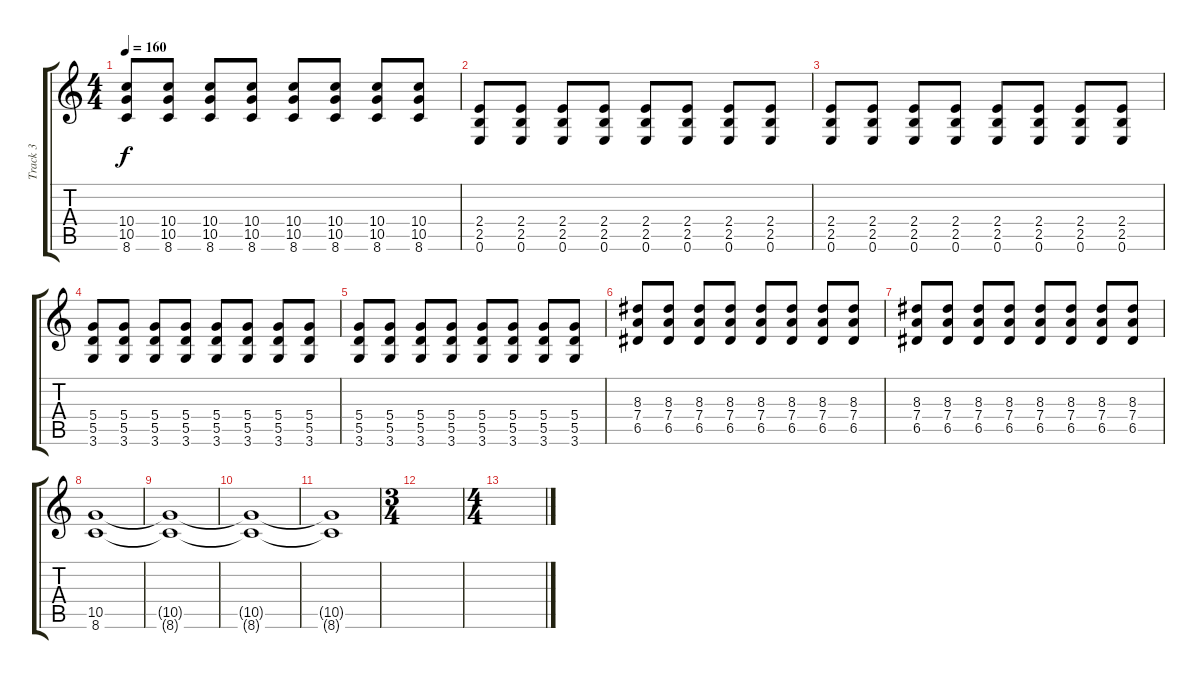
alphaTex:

\track ("Track 3" "Track 3") {instrument distortionguitar}
\staff {score tabs}
\tuning (E4 B3 G3 D3 A2 E2) {hide}
\ts (4 4)
\tempo 160
\clef g2
\ks c
(10.4 10.5 8.6).8{dy f} (10.4 10.5 8.6).8 (10.4 10.5 8.6).8 (10.4 10.5 8.6).8 (10.4 10.5 8.6).8 (10.4 10.5 8.6).8 (10.4 10.5 8.6).8 (10.4 10.5 8.6).8 |
(2.4 2.5 0.6).8 (2.4 2.5 0.6).8 (2.4 2.5 0.6).8 (2.4 2.5 0.6).8 (2.4 2.5 0.6).8 (2.4 2.5 0.6).8 (2.4 2.5 0.6).8 (2.4 2.5 0.6).8 |
(2.4 2.5 0.6).8 (2.4 2.5 0.6).8 (2.4 2.5 0.6).8 (2.4 2.5 0.6).8 (2.4 2.5 0.6).8 (2.4 2.5 0.6).8 (2.4 2.5 0.6).8 (2.4 2.5 0.6).8 |
(5.4 5.5 3.6).8 (5.4 5.5 3.6).8 (5.4 5.5 3.6).8 (5.4 5.5 3.6).8 (5.4 5.5 3.6).8 (5.4 5.5 3.6).8 (5.4 5.5 3.6).8 (5.4 5.5 3.6).8 |
(5.4 5.5 3.6).8 (5.4 5.5 3.6).8 (5.4 5.5 3.6).8 (5.4 5.5 3.6).8 (5.4 5.5 3.6).8 (5.4 5.5 3.6).8 (5.4 5.5 3.6).8 (5.4 5.5 3.6).8 |
(8.3 7.4 6.5).8 (8.3 7.4 6.5).8 (8.3 7.4 6.5).8 (8.3 7.4 6.5).8 (8.3 7.4 6.5).8 (8.3 7.4 6.5).8 (8.3 7.4 6.5).8 (8.3 7.4 6.5).8 |
(8.3 7.4 6.5).8 (8.3 7.4 6.5).8 (8.3 7.4 6.5).8 (8.3 7.4 6.5).8 (8.3 7.4 6.5).8 (8.3 7.4 6.5).8 (8.3 7.4 6.5).8 (8.3 7.4 6.5).8 |
(10.5 8.6).1{volume 0} |
(10.5{t} 8.6{t}).1 |
(10.5{t} 8.6{t}).1 |
(10.5{t} 8.6{t}).1 |
\ts (3 4)
|
\ts (4 4)
